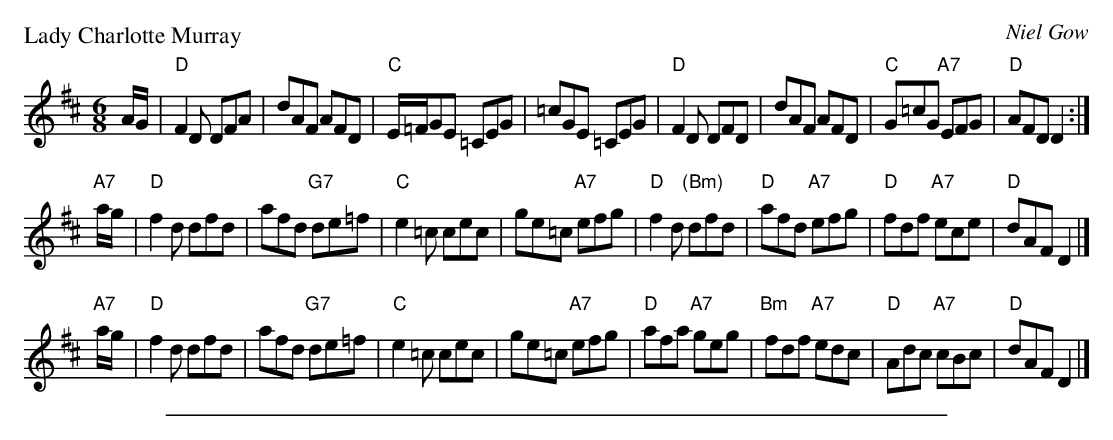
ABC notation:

X:1
P: Lady Charlotte Murray
C: Niel Gow
M: 6/8
L: 1/8
K: D
A/G/ \
| "D"F2D DFA | dAF AFD | "C"E/=F/GE =CEG | =cGE =CEG \
| "D"F2D DFD | dAF AFD | "C"G=cG "A7"EFG | "D"AFD D2 :|
"A7"a/g/ \
| "D"f2d dfd | afd "G7"de=f | "C"e2=c cec | ge=c "A7"efg \
| "D"f2d "(Bm)"dfd | "D"afd "A7"efg | "D"fdf "A7"ece | "D"dAF D2 |]
"A7"a/g/ \
| "D"f2d dfd | afd "G7"de=f | "C"e2=c cec | ge=c "A7"efg \
| "D"afa "A7"geg | "Bm"fdf "A7"edc | "D"Adc "A7"cBc | "D"dAF D2 |]
